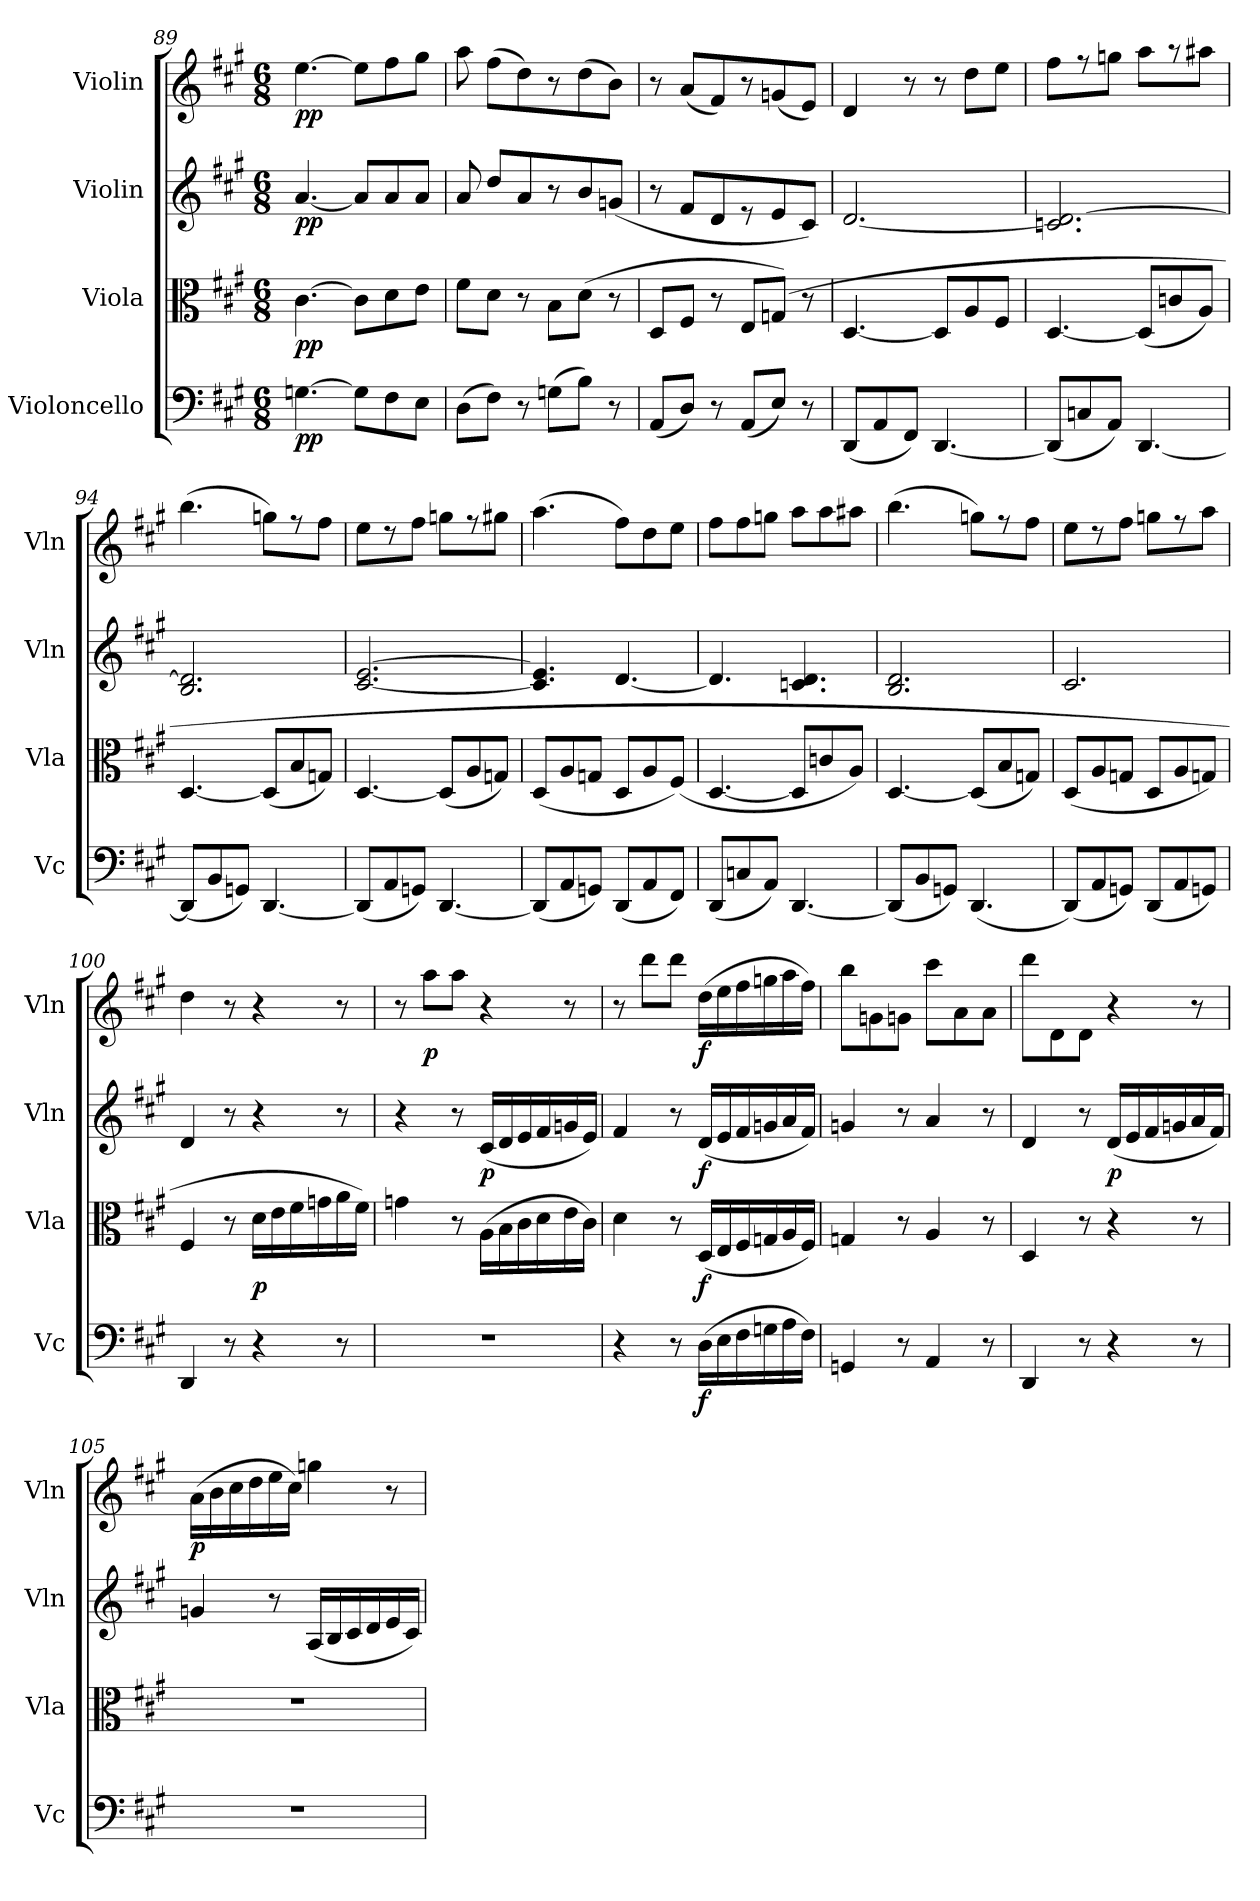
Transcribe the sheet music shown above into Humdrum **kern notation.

**kern	**dynam	**kern	**dynam	**kern	**dynam	**kern	**dynam
*part4	*part4	*part3	*part3	*part2	*part2	*part1	*part1
*staff4	*staff4	*staff3	*staff3	*staff2	*staff2	*staff1	*staff1
*I"Violoncello	*	*I"Viola	*	*I"Violin	*	*I"Violin	*
*I'Vc	*	*I'Vla	*	*I'Vln	*	*I'Vln	*
*clefF4	*	*clefC3	*	*clefG2	*	*clefG2	*
*k[f#c#g#]	*	*k[f#c#g#]	*	*k[f#c#g#]	*	*k[f#c#g#]	*
*A:	*	*A:	*	*A:	*	*A:	*
*M6/8	*	*M6/8	*	*M6/8	*	*M6/8	*
=89	=89	=89	=89	=89	=89	=89	=89
[4.Gn\	pp	[4.c#\	pp	[4.a/	pp	[4.ee\	pp
8G\L]	.	8c#\L]	.	8a/L]	.	8ee\L]	.
8F#\	.	8d\	.	8a/	.	8ff#\	.
8E\J	.	8e\J	.	8a/J	.	8gg#\J	.
=90	=90	=90	=90	=90	=90	=90	=90
(8D\L	.	8f#\L	.	8a/	.	8aa\	.
8F#\J)	.	8d\J	.	8dd/L	.	(8ff#\L	.
8r	.	8r	.	8a/	.	8dd\)	.
(8Gn\L	.	8B\L	.	8r	.	8r	.
8B\J)	.	(8d\J	.	8b/	.	(8dd\	.
8r	.	8r	.	(8gn/J	.	8b\J)	.
=91	=91	=91	=91	=91	=91	=91	=91
(8AA/L	.	8D/L	.	8r	.	8r	.
8D/J)	.	8F#/J	.	8f#/L	.	(8a/L	.
8r	.	8r	.	8d/	.	8f#/)	.
(8AA/L	.	8E/L	.	8r	.	8r	.
8E/J)	.	(8Gn/J)	.	8e/	.	(8gn/	.
8r	.	8r	.	8c#/J)	.	8e/J)	.
=92	=92	=92	=92	=92	=92	=92	=92
(8DD/L	.	[4.D/	.	[2.d/	.	4d/	.
8AA/	.	.	.	.	.	.	.
8FF#/J)	.	.	.	.	.	8r	.
[4.DD/	.	8D/L]	.	.	.	8r	.
.	.	8A/	.	.	.	8dd\L	.
.	.	8F#/J	.	.	.	8ee\J	.
=93	=93	=93	=93	=93	=93	=93	=93
(8DD/L]	.	[4.D/	.	2.cn/ 2.d_/	.	8ff#\L	.
8Cn/	.	.	.	.	.	8r	.
8AA/J)	.	.	.	.	.	8ggn\J	.
[4.DD/	.	(8D/L]	.	.	.	8aa\L	.
.	.	8cn/	.	.	.	8r	.
.	.	8A/J)	.	.	.	8aa#X\J	.
=94	=94	=94	=94	=94	=94	=94	=94
(8DD/L]	.	[4.D/	.	2.B/ 2.d]/	.	(4.bb\	.
8BB/	.	.	.	.	.	.	.
8GGn/J)	.	.	.	.	.	.	.
[4.DD/	.	(8D/L]	.	.	.	8ggn\L)	.
.	.	8B/	.	.	.	8r	.
.	.	8Gn/J)	.	.	.	8ff#\J	.
=95	=95	=95	=95	=95	=95	=95	=95
(8DD/L]	.	[4.D/	.	[2.c#/ [2.e/	.	8ee\L	.
8AA/	.	.	.	.	.	8r	.
8GGn/J)	.	.	.	.	.	8ff#\J	.
[4.DD/	.	(8D/L]	.	.	.	8ggn\L	.
.	.	8A/	.	.	.	8r	.
.	.	8Gn/J)	.	.	.	8gg#X\J	.
=96	=96	=96	=96	=96	=96	=96	=96
(8DD/L]	.	(8D/L	.	4.c#]/ 4.e]/	.	(4.aa\	.
8AA/	.	8A/	.	.	.	.	.
8GGn/J)	.	8Gn/J	.	.	.	.	.
(8DD/L	.	8D/L	.	[4.d/	.	8ff#\L)	.
8AA/	.	8A/	.	.	.	8dd\	.
8FF#/J)	.	(8F#/J)	.	.	.	8ee\J	.
=97	=97	=97	=97	=97	=97	=97	=97
(8DD/L	.	[4.D/	.	4.d/]	.	8ff#\L	.
8Cn/	.	.	.	.	.	8ff#\	.
8AA/J)	.	.	.	.	.	8ggn\J	.
[4.DD/	.	8D/L]	.	4.cn/ 4.d/	.	8aa\L	.
.	.	8cn/	.	.	.	8aa\	.
.	.	8A/J)	.	.	.	8aa#X\J	.
=98	=98	=98	=98	=98	=98	=98	=98
(8DD/L]	.	[4.D/	.	2.B/ 2.d/	.	(4.bb\	.
8BB/	.	.	.	.	.	.	.
8GGn/J)	.	.	.	.	.	.	.
(4.DD/	.	(8D/L]	.	.	.	8ggn\L)	.
.	.	8B/	.	.	.	8r	.
.	.	8Gn/J)	.	.	.	8ff#\J	.
=99	=99	=99	=99	=99	=99	=99	=99
(8DD/L)	.	(8D/L	.	2.c#/	.	8ee\L	.
8AA/	.	8A/	.	.	.	8r	.
8GGn/J)	.	8Gn/J	.	.	.	8ff#\J	.
(8DD/L	.	8D/L	.	.	.	8ggn\L	.
8AA/	.	8A/	.	.	.	8r	.
8GGn/J)	.	8Gn/J)	.	.	.	8aa\J	.
=100	=100	=100	=100	=100	=100	=100	=100
4DD/	.	4F#/	.	4d/	.	4dd\	.
8r	.	8r	.	8r	.	8r	.
4r	.	16d\LL	p	4r	.	4r	.
.	.	16e\	.	.	.	.	.
.	.	16f#\	.	.	.	.	.
.	.	16gn\	.	.	.	.	.
8r	.	16a\	.	8r	.	8r	.
.	.	16f#\JJ)	.	.	.	.	.
=101	=101	=101	=101	=101	=101	=101	=101
2.r	.	4gn\	.	4r	.	8r	.
.	.	.	.	.	.	8aa\L	p
.	.	8r	.	8r	.	8aa\J	.
.	.	(16A\LL	.	(16c#/LL	p	4r	.
.	.	16B\	.	16d/	.	.	.
.	.	16c#\	.	16e/	.	.	.
.	.	16d\	.	16f#/	.	.	.
.	.	16e\	.	16gn/	.	8r	.
.	.	16c#\JJ)	.	16e/JJ)	.	.	.
=102	=102	=102	=102	=102	=102	=102	=102
4r	.	4d\	.	4f#/	.	8r	.
.	.	.	.	.	.	8ddd\L	.
8r	.	8r	.	8r	.	8ddd\J	.
(16D\LL	f	(16D/LL	f	(16d/LL	f	(16dd\LL	f
16E\	.	16E/	.	16e/	.	16ee\	.
16F#\	.	16F#/	.	16f#/	.	16ff#\	.
16Gn\	.	16Gn/	.	16gn/	.	16ggn\	.
16A\	.	16A/	.	16a/	.	16aa\	.
16F#\JJ)	.	16F#/JJ)	.	16f#/JJ)	.	16ff#\JJ)	.
=103	=103	=103	=103	=103	=103	=103	=103
4GGn/	.	4Gn/	.	4gn/	.	8bb\L	.
.	.	.	.	.	.	8gn\	.
8r	.	8r	.	8r	.	8gn\J	.
4AA/	.	4A/	.	4a/	.	8ccc#\L	.
.	.	.	.	.	.	8a\	.
8r	.	8r	.	8r	.	8a\J	.
=104	=104	=104	=104	=104	=104	=104	=104
4DD/	.	4D/	.	4d/	.	8ddd\L	.
.	.	.	.	.	.	8d\	.
8r	.	8r	.	8r	.	8d\J	.
4r	.	4r	.	(16d/LL	p	4r	.
.	.	.	.	16e/	.	.	.
.	.	.	.	16f#/	.	.	.
.	.	.	.	16gn/	.	.	.
8r	.	8r	.	16a/	.	8r	.
.	.	.	.	16f#/JJ)	.	.	.
=105	=105	=105	=105	=105	=105	=105	=105
2.r	.	2.r	.	4gn/	.	(16a\LL	p
.	.	.	.	.	.	16b\	.
.	.	.	.	.	.	16cc#\	.
.	.	.	.	.	.	16dd\	.
.	.	.	.	8r	.	16ee\	.
.	.	.	.	.	.	16cc#\JJ)	.
.	.	.	.	(16A/LL	.	4ggn\	.
.	.	.	.	16B/	.	.	.
.	.	.	.	16c#/	.	.	.
.	.	.	.	16d/	.	.	.
.	.	.	.	16e/	.	8r	.
.	.	.	.	16c#/JJ)	.	.	.
=	=	=	=	=	=	=	=
*-	*-	*-	*-	*-	*-	*-	*-
